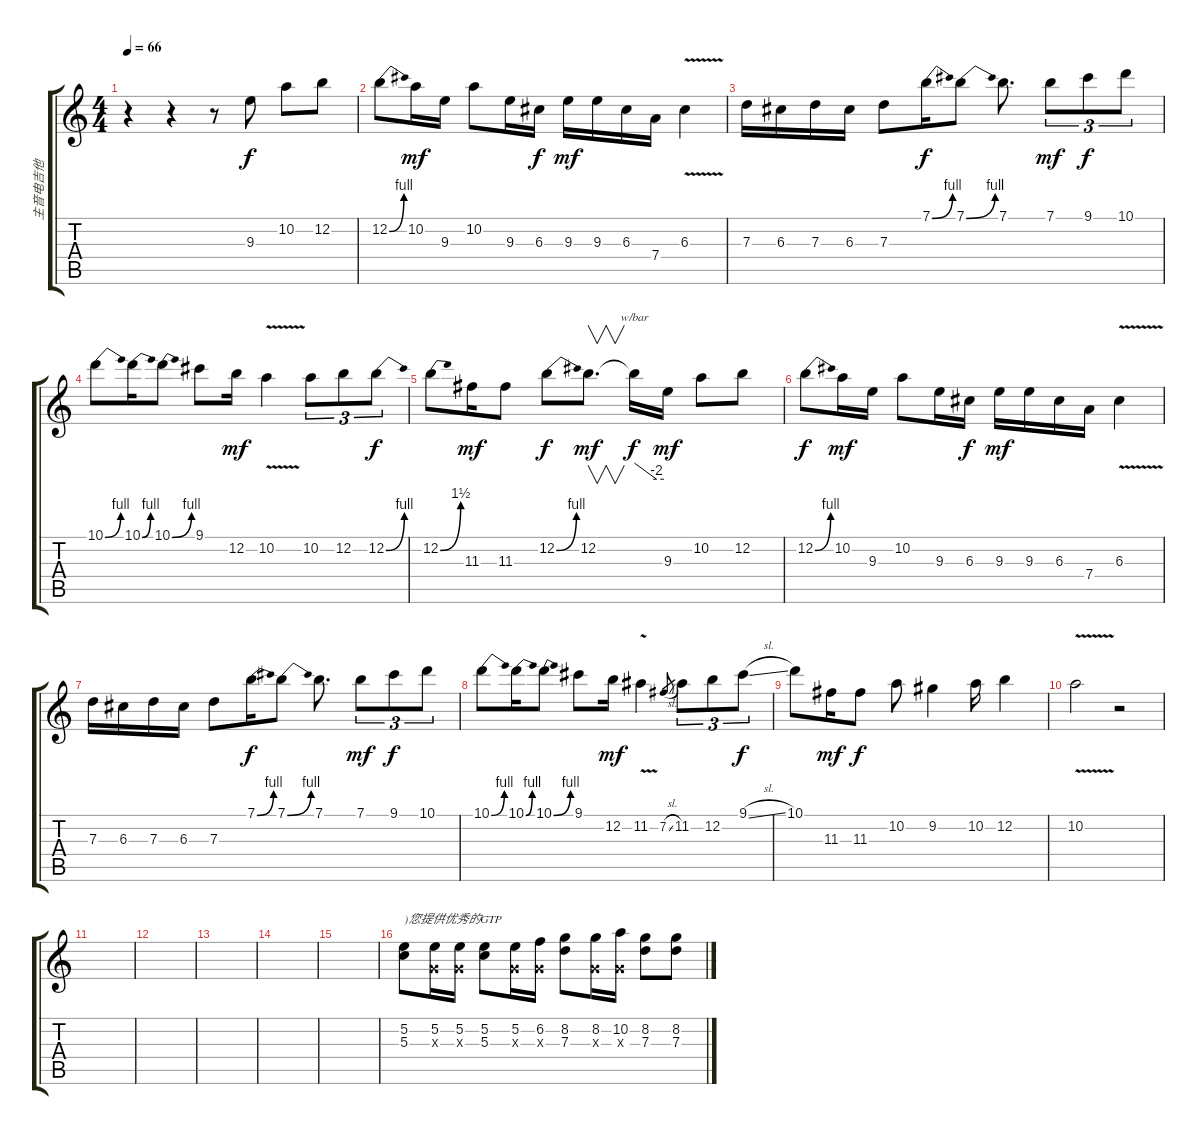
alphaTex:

\track ("主音电吉他" "主音电吉他") {instrument overdrivenguitar}
\staff {score tabs}
\tuning (E4 B3 G3 D3 A2 E2) {hide}
\ts (4 4)
\tempo 66
\clef g2
\ks c
r.4{dy f} r.4 r.8 9.3.8 10.2.8 12.2.8 |
12.2{be (bend 0 0 60 4)}.8 10.2.16{dy mf} 9.3.16 10.2.8 9.3.16 6.3.16{dy f} 9.3.16{dy mf} 9.3.16 6.3.16 7.4.16 6.3{v}.4 |
7.3.16 6.3.16 7.3.16 6.3.16 7.3.8 7.1{be (bend 0 0 60 4)}.16{dy f} 7.1{be (bend 0 0 60 4)}.8 7.1.8{d} 7.1.8{tu (3 2) dy mf} 9.1.8{tu (3 2) dy f} 10.1.8{tu (3 2)} |
10.1{be (bend 0 0 60 4)}.8 10.1{be (bend 0 0 60 4)}.16 10.1{be (bend 0 0 60 4)}.8 9.1.8 12.2.16{dy mf} 10.2{v}.4 10.2.8{tu (3 2)} 12.2.8{tu (3 2)} 12.2{be (bend 0 0 60 4)}.8{tu (3 2) dy f} |
12.2{be (bend 0 0 60 6)}.8 11.3.16{dy mf} 11.3.8 12.2{be (bend 0 0 60 4)}.8{dy f} 12.2.8{v d dy mf} 12.2{t}.16{tbe (custom default 0 0 45 -8 60 -8) dy f} 9.3.16{dy mf} 10.2.8 12.2.8 |
12.2{be (bend 0 0 60 4)}.8{dy f} 10.2.16{dy mf} 9.3.16 10.2.8 9.3.16 6.3.16{dy f} 9.3.16{dy mf} 9.3.16 6.3.16 7.4.16 6.3{v}.4 |
7.3.16 6.3.16 7.3.16 6.3.16 7.3.8 7.1{be (bend 0 0 60 4)}.16{dy f} 7.1{be (bend 0 0 60 4)}.8 7.1.8{d} 7.1.8{tu (3 2) dy mf} 9.1.8{tu (3 2) dy f} 10.1.8{tu (3 2)} |
10.1{be (bend 0 0 60 4)}.8 10.1{be (bend 0 0 60 4)}.16 10.1{be (bend 0 0 60 4)}.8 9.1.8 12.2.16{dy mf} 11.2{v}.4 7.2{sl}.8{gr} 11.2.8{tu (3 2)} 12.2.8{tu (3 2)} 9.1{sl}.8{tu (3 2) dy f} |
10.1.8 11.3.16{dy mf} 11.3.8{dy f} 10.2.8 9.2.4 10.2.16 12.2.4 |
10.2{v}.2 r.2 |
|
|
|
|
|
(5.2 5.3).8{txt ")您提供优秀的GTP"} (5.2 0.3{x}).16 (5.2 0.3{x}).16 (5.2 5.3).8 (5.2 0.3{x}).16 (6.2 0.3{x}).16 (8.2 7.3).8 (8.2 0.3{x}).16 (10.2 0.3{x}).16 (8.2 7.3).8 (8.2 7.3).8
